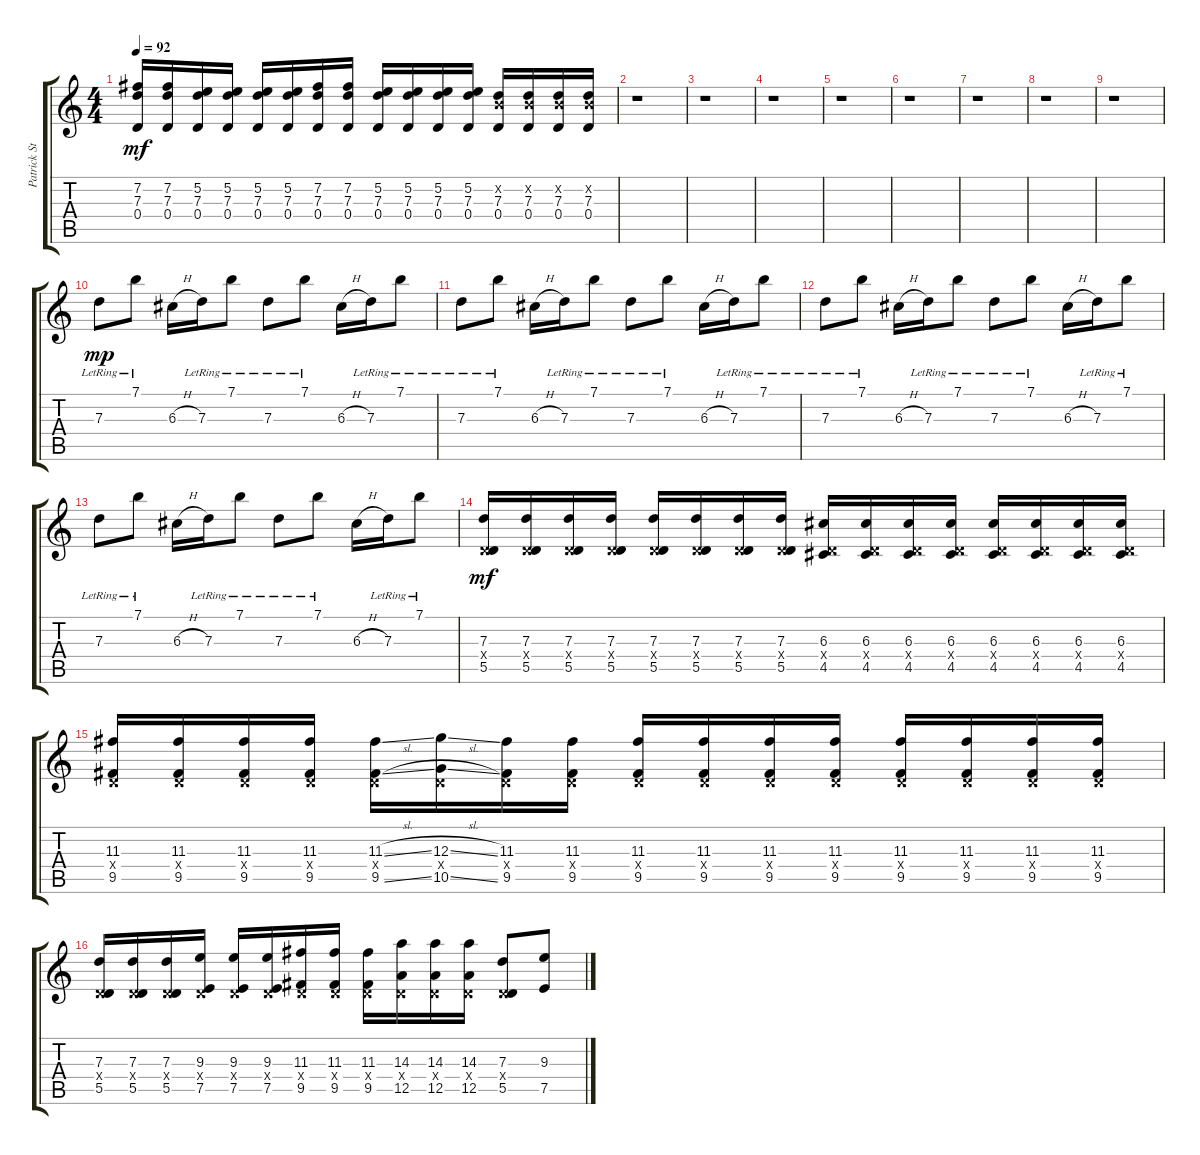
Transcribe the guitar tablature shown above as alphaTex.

\track ("Patrick Stump" "Patrick St") {instrument distortionguitar}
\staff {score tabs}
\tuning (E4 B3 G3 D3 A2 D2) {hide}
\ts (4 4)
\tempo 92
\clef g2
\ks c
(7.2 7.3 0.4).16{dy mf} (7.2 7.3 0.4).16 (5.2 7.3 0.4).16 (5.2 7.3 0.4).16 (5.2 7.3 0.4).16 (5.2 7.3 0.4).16 (7.2 7.3 0.4).16 (7.2 7.3 0.4).16 (5.2 7.3 0.4).16 (5.2 7.3 0.4).16 (5.2 7.3 0.4).16 (5.2 7.3 0.4).16 (0.2{x} 7.3 0.4).16 (0.2{x} 7.3 0.4).16 (0.2{x} 7.3 0.4).16 (0.2{x} 7.3 0.4).16 |
r.1 |
r.1 |
r.1 |
r.1 |
r.1 |
r.1 |
r.1 |
r.1 |
7.3{lr}.8{dy mp balance 16} 7.1{lr}.8 6.3{h}.16 7.3{lr}.16 7.1{lr}.8 7.3{lr}.8 7.1{lr}.8 6.3{h}.16 7.3{lr}.16 7.1{lr}.8 |
7.3{lr}.8 7.1{lr}.8 6.3{h}.16 7.3{lr}.16 7.1{lr}.8 7.3{lr}.8 7.1{lr}.8 6.3{h}.16 7.3{lr}.16 7.1{lr}.8 |
7.3{lr}.8 7.1{lr}.8 6.3{h}.16 7.3{lr}.16 7.1{lr}.8 7.3{lr}.8 7.1{lr}.8 6.3{h}.16 7.3{lr}.16 7.1{lr}.8 |
7.3{lr}.8 7.1{lr}.8 6.3{h}.16 7.3{lr}.16 7.1{lr}.8 7.3{lr}.8 7.1{lr}.8 6.3{h}.16 7.3{lr}.16 7.1{lr}.8 |
(7.3 0.4{x} 5.5).16{dy mf balance 0} (7.3 0.4{x} 5.5).16 (7.3 0.4{x} 5.5).16 (7.3 0.4{x} 5.5).16 (7.3 0.4{x} 5.5).16 (7.3 0.4{x} 5.5).16 (7.3 0.4{x} 5.5).16 (7.3 0.4{x} 5.5).16 (6.3 0.4{x} 4.5).16 (6.3 0.4{x} 4.5).16 (6.3 0.4{x} 4.5).16 (6.3 0.4{x} 4.5).16 (6.3 0.4{x} 4.5).16 (6.3 0.4{x} 4.5).16 (6.3 0.4{x} 4.5).16 (6.3 0.4{x} 4.5).16 |
(11.3 0.4{x} 9.5).16 (11.3 0.4{x} 9.5).16 (11.3 0.4{x} 9.5).16 (11.3 0.4{x} 9.5).16 (11.3{sl} 0.4{x} 9.5{sl}).16 (12.3{sl} 0.4{x} 10.5{sl}).16 (11.3 0.4{x} 9.5).16 (11.3 0.4{x} 9.5).16 (11.3 0.4{x} 9.5).16 (11.3 0.4{x} 9.5).16 (11.3 0.4{x} 9.5).16 (11.3 0.4{x} 9.5).16 (11.3 0.4{x} 9.5).16 (11.3 0.4{x} 9.5).16 (11.3 0.4{x} 9.5).16 (11.3 0.4{x} 9.5).16 |
(7.3 0.4{x} 5.5).16 (7.3 0.4{x} 5.5).16 (7.3 0.4{x} 5.5).16 (9.3 0.4{x} 7.5).16 (9.3 0.4{x} 7.5).16 (9.3 0.4{x} 7.5).16 (11.3 0.4{x} 9.5).16 (11.3 0.4{x} 9.5).16 (11.3 0.4{x} 9.5).16 (14.3 0.4{x} 12.5).16 (14.3 0.4{x} 12.5).16 (14.3 0.4{x} 12.5).16 (7.3 0.4{x} 5.5).8 (9.3 7.5).8
